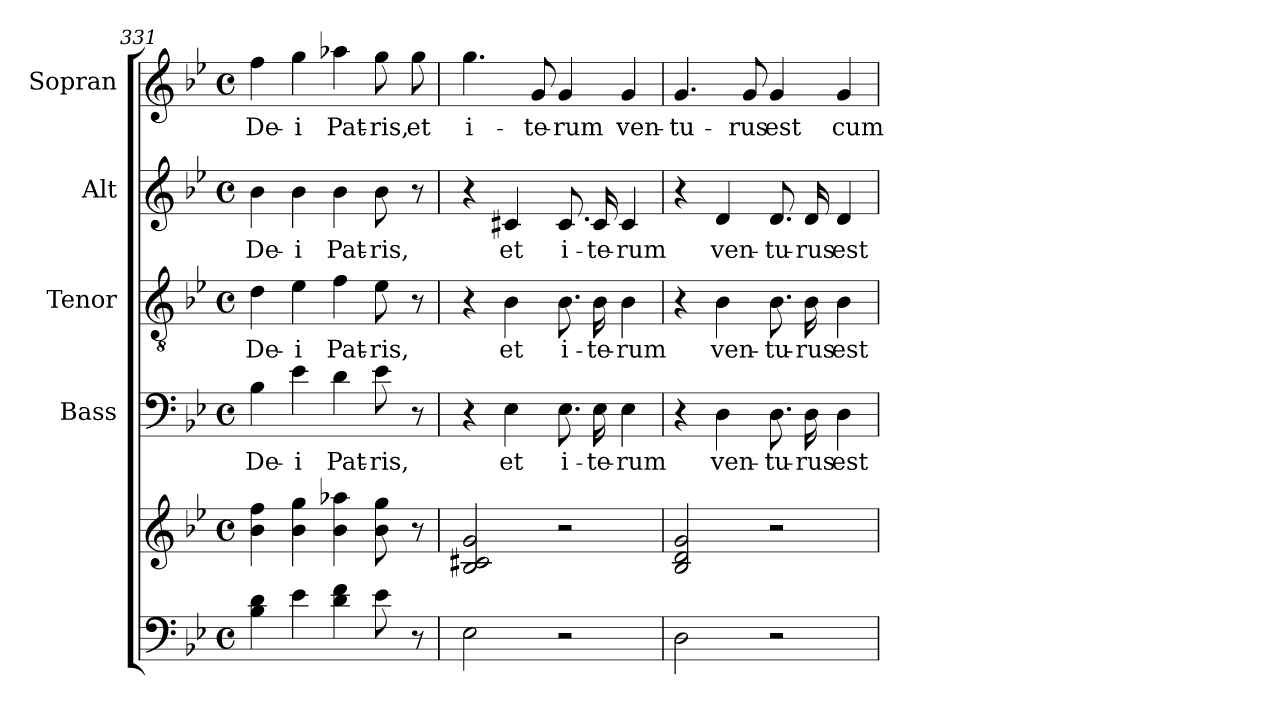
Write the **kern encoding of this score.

**kern	**kern	**kern	**text	**kern	**text	**kern	**text	**kern	**text
*part5	*part5	*part4	*part4	*part3	*part3	*part2	*part2	*part1	*part1
*staff6	*staff5	*staff4	*staff4	*staff3	*staff3	*staff2	*staff2	*staff1	*staff1
*	*	*I"Bass	*	*I"Tenor	*	*I"Alt	*	*I"Sopran	*
*	*	*I'B.	*	*I'T.	*	*I'A.	*	*I'S.	*
*clefF4	*clefG2	*clefF4	*	*clefGv2	*	*clefG2	*	*clefG2	*
*k[b-e-]	*k[b-e-]	*k[b-e-]	*	*k[b-e-]	*	*k[b-e-]	*	*k[b-e-]	*
*B-:	*B-:	*B-:	*	*B-:	*	*B-:	*	*B-:	*
*M4/4	*M4/4	*M4/4	*	*M4/4	*	*M4/4	*	*M4/4	*
*met(c)	*met(c)	*met(c)	*	*met(c)	*	*met(c)	*	*met(c)	*
=331	=331	=331	=331	=331	=331	=331	=331	=331	=331
!	!	!	!LO:LY:b	!	!LO:LY:b	!	!LO:LY:b	!	!LO:LY:b
4B-\ 4d\	4b-\ 4ff\	4B-\	De-	4d\	De-	4b-\	De-	4ff\	De-
!	!	!	!LO:LY:b	!	!LO:LY:b	!	!LO:LY:b	!	!LO:LY:b
4e-\	4b-\ 4gg\	4e-\	-i	4e-\	-i	4b-\	-i	4gg\	-i
!	!	!	!LO:LY:b	!	!LO:LY:b	!	!LO:LY:b	!	!LO:LY:b
4d\ 4f\	4b-\ 4aa-X\	4d\	Pat-	4f\	Pat-	4b-\	Pat-	4aa-X\	Pat-
!	!	!	!LO:LY:b	!	!LO:LY:b	!	!LO:LY:b	!	!LO:LY:b
8e-\	8b-\ 8gg\	8e-\	-ris,	8e-\	-ris,	8b-\	-ris,	8gg\	-ris,
!	!	!	!	!	!	!	!	!	!LO:LY:b
8r	8r	8r	.	8r	.	8r	.	8gg\	et
=332	=332	=332	=332	=332	=332	=332	=332	=332	=332
!	!	!	!	!	!	!	!	!	!LO:LY:b
2E-\	2B-/ 2c#X/ 2g/	4r	.	4r	.	4r	.	4.gg\	i-
!	!	!	!LO:LY:b	!	!LO:LY:b	!	!LO:LY:b	!	!
.	.	4E-\	et	4B-\	et	4c#X/	et	.	.
!	!	!	!	!	!	!	!	!	!LO:LY:b
.	.	.	.	.	.	.	.	8g/	-te-
!	!	!	!LO:LY:b	!	!LO:LY:b	!	!LO:LY:b	!	!LO:LY:b
2r	2r	8.E-\	i-	8.B-\	i-	8.c#/	i-	4g/	-rum
!	!	!	!LO:LY:b	!	!LO:LY:b	!	!LO:LY:b	!	!
.	.	16E-\	-te-	16B-\	-te-	16c#/	-te-	.	.
!	!	!	!LO:LY:b	!	!LO:LY:b	!	!LO:LY:b	!	!LO:LY:b
.	.	4E-\	-rum	4B-\	-rum	4c#/	-rum	4g/	ven-
!!LO:PB:g=z
=333	=333	=333	=333	=333	=333	=333	=333	=333	=333
!	!	!	!	!	!	!	!	!	!LO:LY:b
2D\	2B-/ 2d/ 2g/	4r	.	4r	.	4r	.	4.g/	-tu-
!	!	!	!LO:LY:b	!	!LO:LY:b	!	!LO:LY:b	!	!
.	.	4D\	ven-	4B-\	ven-	4d/	ven-	.	.
!	!	!	!	!	!	!	!	!	!LO:LY:b
.	.	.	.	.	.	.	.	8g/	-rus
!	!	!	!LO:LY:b	!	!LO:LY:b	!	!LO:LY:b	!	!LO:LY:b
2r	2r	8.D\	-tu-	8.B-\	-tu-	8.d/	-tu-	4g/	est
!	!	!	!LO:LY:b	!	!LO:LY:b	!	!LO:LY:b	!	!
.	.	16D\	-rus	16B-\	-rus	16d/	-rus	.	.
!	!	!	!LO:LY:b	!	!LO:LY:b	!	!LO:LY:b	!	!LO:LY:b
.	.	4D\	est	4B-\	est	4d/	est	4g/	cum
=	=	=	=	=	=	=	=	=	=
*-	*-	*-	*-	*-	*-	*-	*-	*-	*-
